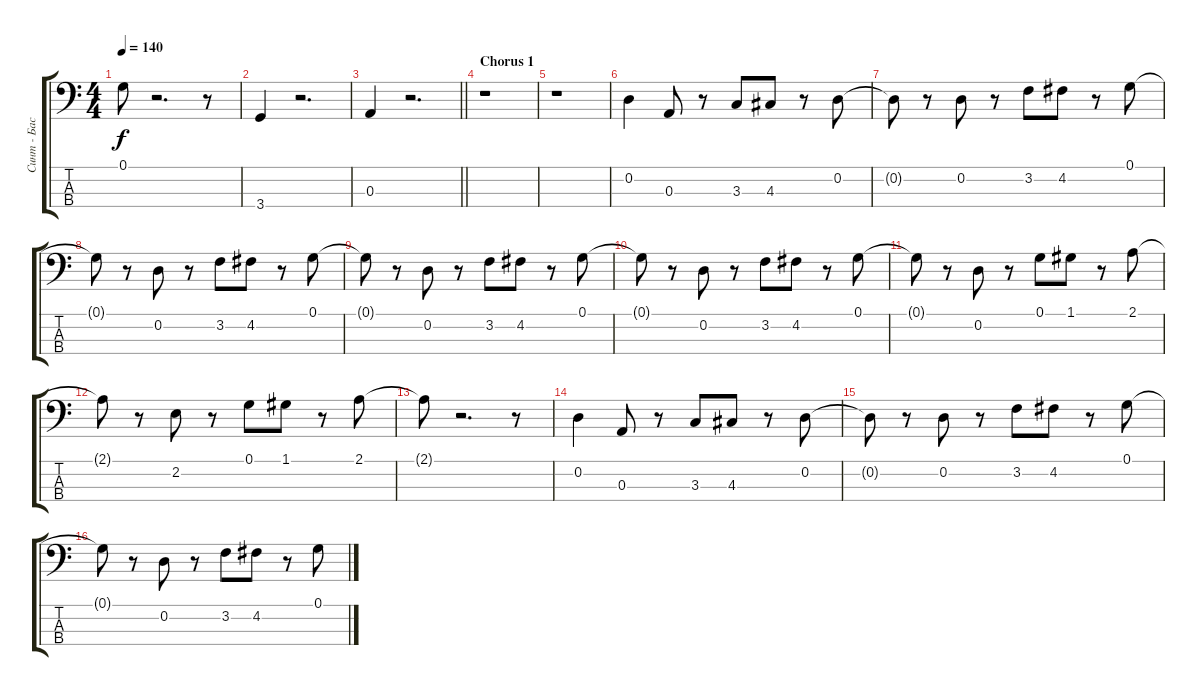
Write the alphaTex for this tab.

\track ("Синт - Бас" "Синт - Бас") {instrument electricbassfinger}
\staff {score tabs}
\tuning (G2 D2 A1 E1) {hide}
\ts (4 4)
\tempo 140
\clef f4
\ks c
0.1{t}.8{dy f} r.2{d} r.8 |
3.4.4 r.2{d} |
\barLineRight lightlight
0.3.4 r.2{d} |
\section ("" "Chorus 1")
r.1 |
r.1 |
0.2.4 0.3.8 r.8 3.3.8 4.3.8 r.8 0.2.8 |
0.2{t}.8 r.8 0.2.8 r.8 3.2.8 4.2.8 r.8 0.1.8 |
0.1{t}.8 r.8 0.2.8 r.8 3.2.8 4.2.8 r.8 0.1.8 |
0.1{t}.8 r.8 0.2.8 r.8 3.2.8 4.2.8 r.8 0.1.8 |
0.1{t}.8 r.8 0.2.8 r.8 3.2.8 4.2.8 r.8 0.1.8 |
0.1{t}.8 r.8 0.2.8 r.8 0.1.8 1.1.8 r.8 2.1.8 |
2.1{t}.8 r.8 2.2.8 r.8 0.1.8 1.1.8 r.8 2.1.8 |
2.1{t}.8 r.2{d} r.8 |
0.2.4 0.3.8 r.8 3.3.8 4.3.8 r.8 0.2.8 |
0.2{t}.8 r.8 0.2.8 r.8 3.2.8 4.2.8 r.8 0.1.8 |
0.1{t}.8 r.8 0.2.8 r.8 3.2.8 4.2.8 r.8 0.1.8
